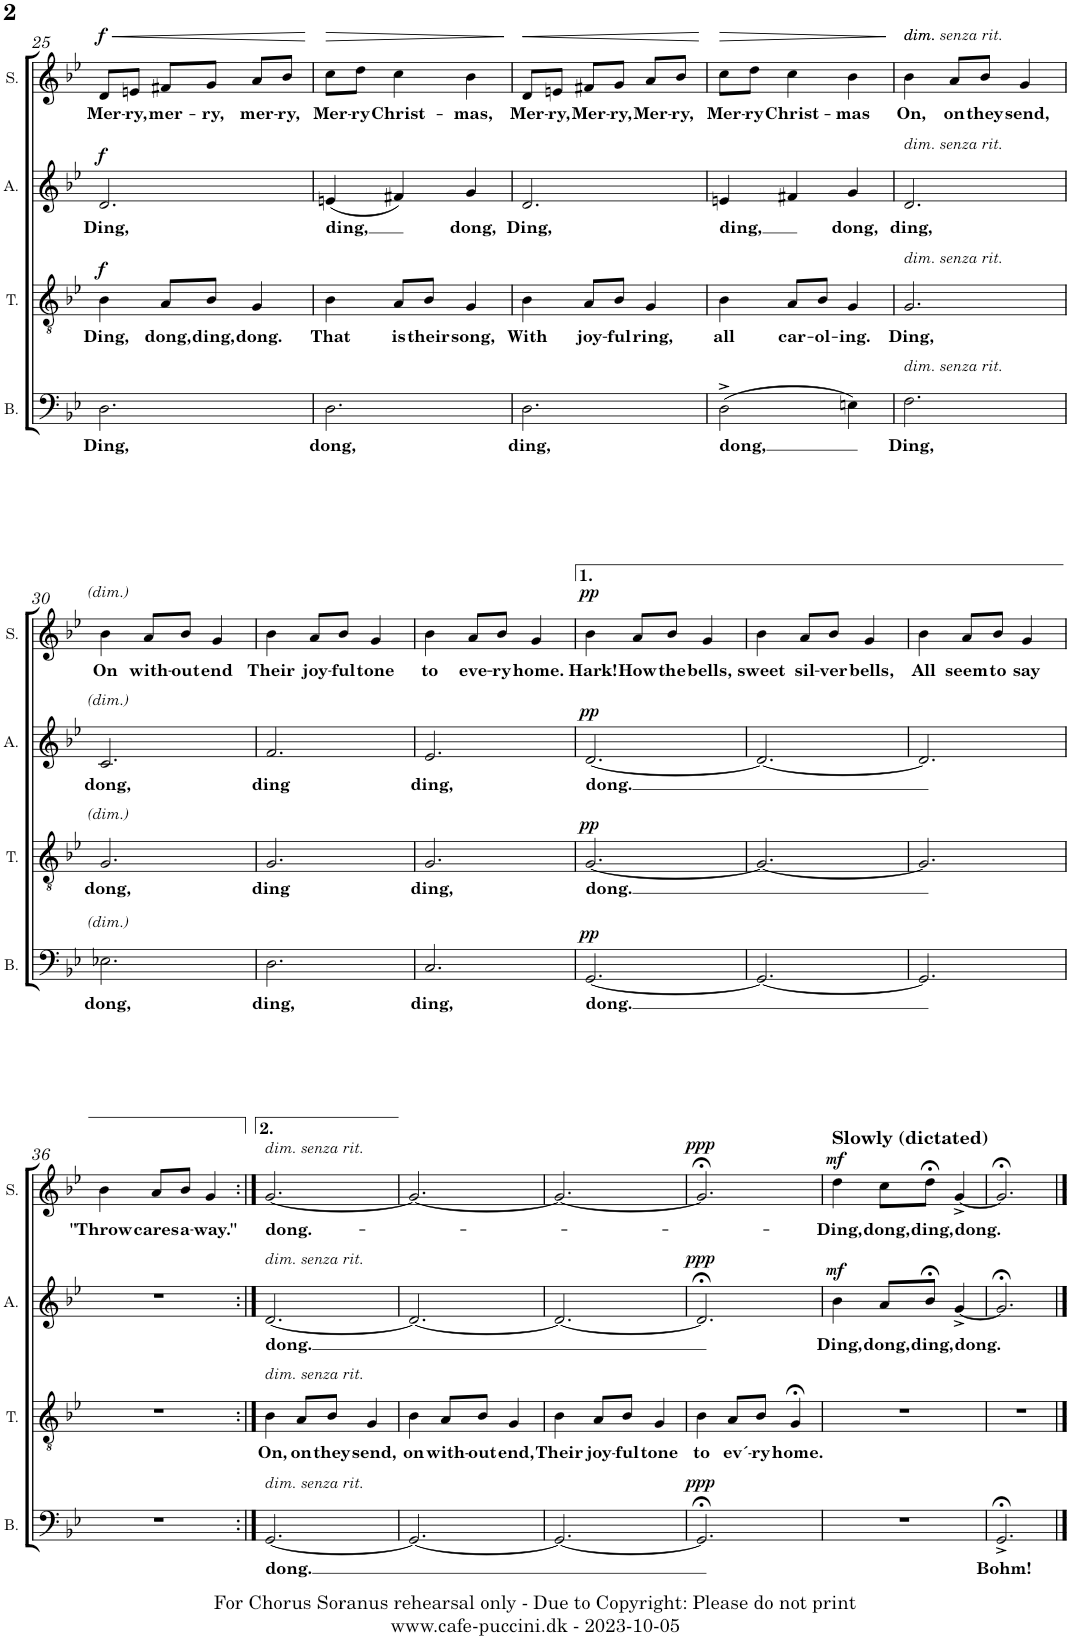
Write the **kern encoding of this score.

**kern	**text	**dynam	**kern	**text	**dynam	**kern	**text	**dynam	**kern	**text	**dynam
*part4	*part4	*part4	*part3	*part3	*part3	*part2	*part2	*part2	*part1	*part1	*part1
*staff4	*staff4	*staff4	*staff3	*staff3	*staff3	*staff2	*staff2	*staff2	*staff1	*staff1	*staff1
*I"Bass	*	*	*I"Tenor	*	*	*I"Alto	*	*	*I"Soprano	*	*
*I'B.	*	*	*I'T.	*	*	*I'A.	*	*	*I'S.	*	*
!!LO:PB:g=z
*clefF4	*	*	*clefGv2	*	*	*clefG2	*	*	*clefG2	*	*
*k[b-e-]	*	*	*k[b-e-]	*	*	*k[b-e-]	*	*	*k[b-e-]	*	*
*M3/4	*	*	*M3/4	*	*	*M3/4	*	*	*M3/4	*	*
=25	=25	=25	=25	=25	=25	=25	=25	=25	=25	=25	=25
!	!LO:LY:b	!	!	!LO:LY:b	!LO:DY:a	!	!LO:LY:b	!LO:DY:a	!	!LO:LY:b	!LO:HP:b
!	!	!	!	!	!	!	!	!	!	!	!LO:DY:n=1:a
2.D\	Ding,	.	4B-\	Ding,	f	2.d/	Ding,	f	8d/L	Mer-	< f
!	!	!	!	!	!	!	!	!	!	!LO:LY:b	!
.	.	.	.	.	.	.	.	.	8en/J	-ry,	.
!	!	!	!	!LO:LY:b	!	!	!	!	!	!LO:LY:b	!
.	.	.	8A/L	dong,	.	.	.	.	8f#X/L	mer-	.
!	!	!	!	!LO:LY:b	!	!	!	!	!	!LO:LY:b	!
.	.	.	8B-/J	ding,	.	.	.	.	8g/J	-ry,	.
!	!	!	!	!LO:LY:b	!	!	!	!	!	!LO:LY:b	!
.	.	.	4G/	dong.	.	.	.	.	8a/L	mer-	.
!	!	!	!	!	!	!	!	!	!	!LO:LY:b	!
.	.	.	.	.	.	.	.	.	8b-/J	-ry,	.
.	.	.	.	.	.	.	.	.	.	.	[
=26	=26	=26	=26	=26	=26	=26	=26	=26	=26	=26	=26
!	!LO:LY:b	!	!	!LO:LY:b	!	!	!LO:LY:b	!	!	!LO:LY:b	!LO:HP:b
2.D\	dong,	.	4B-\	That	.	(4en/	ding,	.	8cc\L	Mer-	>
!	!	!	!	!	!	!	!	!	!	!LO:LY:b	!
.	.	.	.	.	.	.	.	.	8dd\J	-ry	.
!	!	!	!	!LO:LY:b	!	!	!	!	!	!LO:LY:b	!
.	.	.	8A/L	is	.	4f#X/)	.	.	4cc\	Christ-	.
!	!	!	!	!LO:LY:b	!	!	!	!	!	!	!
.	.	.	8B-/J	their	.	.	.	.	.	.	.
!	!	!	!	!LO:LY:b	!	!	!LO:LY:b	!	!	!LO:LY:b	!
.	.	.	4G/	song,	.	4g/	dong,	.	4b-\	-mas,	.
.	.	.	.	.	.	.	.	.	.	.	]
=27	=27	=27	=27	=27	=27	=27	=27	=27	=27	=27	=27
!	!LO:LY:b	!	!	!LO:LY:b	!	!	!LO:LY:b	!	!	!LO:LY:b	!LO:HP:b
2.D\	ding,	.	4B-\	With	.	2.d/	Ding,	.	8d/L	Mer-	<
!	!	!	!	!	!	!	!	!	!	!LO:LY:b	!
.	.	.	.	.	.	.	.	.	8en/J	-ry,	.
!	!	!	!	!LO:LY:b	!	!	!	!	!	!LO:LY:b	!
.	.	.	8A/L	joy-	.	.	.	.	8f#X/L	Mer-	.
!	!	!	!	!LO:LY:b	!	!	!	!	!	!LO:LY:b	!
.	.	.	8B-/J	-ful	.	.	.	.	8g/J	-ry,	.
!	!	!	!	!LO:LY:b	!	!	!	!	!	!LO:LY:b	!
.	.	.	4G/	ring,	.	.	.	.	8a/L	Mer-	.
!	!	!	!	!	!	!	!	!	!	!LO:LY:b	!
.	.	.	.	.	.	.	.	.	8b-/J	-ry,	.
.	.	.	.	.	.	.	.	.	.	.	[
=28	=28	=28	=28	=28	=28	=28	=28	=28	=28	=28	=28
!	!LO:LY:b	!	!	!LO:LY:b	!	!	!LO:LY:b	!	!	!LO:LY:b	!LO:HP:b
(2D^\	dong,	.	4B-\	all	.	4en/	ding,	.	8cc\L	Mer-	>
!	!	!	!	!	!	!	!	!	!	!LO:LY:b	!
.	.	.	.	.	.	.	.	.	8dd\J	-ry	.
!	!	!	!	!LO:LY:b	!	!	!	!	!	!LO:LY:b	!
.	.	.	8A/L	car-	.	4f#X/	.	.	4cc\	Christ-	.
!	!	!	!	!LO:LY:b	!	!	!	!	!	!	!
.	.	.	8B-/J	-ol-	.	.	.	.	.	.	.
!	!	!	!	!LO:LY:b	!	!	!LO:LY:b	!	!	!LO:LY:b	!
4En\)	.	.	4G/	-ing.	.	4g/	dong,	.	4b-\	-mas	.
.	.	.	.	.	.	.	.	.	.	.	]
=29	=29	=29	=29	=29	=29	=29	=29	=29	=29	=29	=29
!	!	!	!	!	!	!	!	!	!LO:TX:a:i:t=dim. senza rit.	!	!
!	!	!	!	!	!	!	!	!	!LO:TX:a:i:t=dim.	!	!
!	!	!	!	!	!	!LO:TX:a:i:t=dim. senza rit.	!	!	!	!	!
!	!	!	!LO:TX:a:i:t=dim. senza rit.	!	!	!	!	!	!	!	!
!LO:TX:a:i:t=dim. senza rit.	!	!	!	!	!	!	!	!	!	!	!
!	!LO:LY:b	!	!	!LO:LY:b	!	!	!LO:LY:b	!	!	!LO:LY:b	!
2.F\	Ding,	.	2.G/	Ding,	.	2.d/	ding,	.	4b-\	On,	.
!	!	!	!	!	!	!	!	!	!	!LO:LY:b	!
.	.	.	.	.	.	.	.	.	8a/L	on	.
!	!	!	!	!	!	!	!	!	!	!LO:LY:b	!
.	.	.	.	.	.	.	.	.	8b-/J	they	.
!	!	!	!	!	!	!	!	!	!	!LO:LY:b	!
.	.	.	.	.	.	.	.	.	4g/	send,	.
!!LO:LB:g=z
=30	=30	=30	=30	=30	=30	=30	=30	=30	=30	=30	=30
!	!LO:LY:b	!	!	!LO:LY:b	!	!	!LO:LY:b	!	!	!LO:LY:b	!
2.E-X\	dong,	.	2.G/	dong,	.	2.c/	dong,	.	4b-\	On	.
!	!	!	!	!	!	!	!	!	!	!LO:LY:b	!
.	.	.	.	.	.	.	.	.	8a/L	with-	.
!	!	!	!	!	!	!	!	!	!	!LO:LY:b	!
.	.	.	.	.	.	.	.	.	8b-/J	-out	.
!	!	!	!	!	!	!	!	!	!	!LO:LY:b	!
.	.	.	.	.	.	.	.	.	4g/	end	.
=31	=31	=31	=31	=31	=31	=31	=31	=31	=31	=31	=31
!	!LO:LY:b	!	!	!LO:LY:b	!	!	!LO:LY:b	!	!	!LO:LY:b	!
2.D\	ding,	.	2.G/	ding	.	2.f/	ding	.	4b-\	Their	.
!	!	!	!	!	!	!	!	!	!	!LO:LY:b	!
.	.	.	.	.	.	.	.	.	8a/L	joy-	.
!	!	!	!	!	!	!	!	!	!	!LO:LY:b	!
.	.	.	.	.	.	.	.	.	8b-/J	-ful	.
!	!	!	!	!	!	!	!	!	!	!LO:LY:b	!
.	.	.	.	.	.	.	.	.	4g/	tone	.
=32	=32	=32	=32	=32	=32	=32	=32	=32	=32	=32	=32
!	!LO:LY:b	!	!	!LO:LY:b	!	!	!LO:LY:b	!	!	!LO:LY:b	!
2.C/	ding,	.	2.G/	ding,	.	2.e-/	ding,	.	4b-\	to	.
!	!	!	!	!	!	!	!	!	!	!LO:LY:b	!
.	.	.	.	.	.	.	.	.	8a/L	eve-	.
!	!	!	!	!	!	!	!	!	!	!LO:LY:b	!
.	.	.	.	.	.	.	.	.	8b-/J	-ry	.
!	!	!	!	!	!	!	!	!	!	!LO:LY:b	!
.	.	.	.	.	.	.	.	.	4g/	home.	.
=33	=33	=33	=33	=33	=33	=33	=33	=33	=33	=33	=33
!	!LO:LY:b	!LO:DY:a	!	!LO:LY:b	!LO:DY:a	!	!LO:LY:b	!LO:DY:a	!	!LO:LY:b	!LO:DY:a
[2.GG/	dong.	pp	[2.G/	dong.	pp	[2.d/	dong.	pp	4b-\	Hark!	pp
!	!	!	!	!	!	!	!	!	!	!LO:LY:b	!
.	.	.	.	.	.	.	.	.	8a/L	How	.
!	!	!	!	!	!	!	!	!	!	!LO:LY:b	!
.	.	.	.	.	.	.	.	.	8b-/J	the	.
!	!	!	!	!	!	!	!	!	!	!LO:LY:b	!
.	.	.	.	.	.	.	.	.	4g/	bells,	.
=34	=34	=34	=34	=34	=34	=34	=34	=34	=34	=34	=34
!	!	!	!	!	!	!	!	!	!	!LO:LY:b	!
2.GG/_	.	.	2.G/_	.	.	2.d/_	.	.	4b-\	sweet	.
!	!	!	!	!	!	!	!	!	!	!LO:LY:b	!
.	.	.	.	.	.	.	.	.	8a/L	sil-	.
!	!	!	!	!	!	!	!	!	!	!LO:LY:b	!
.	.	.	.	.	.	.	.	.	8b-/J	-ver	.
!	!	!	!	!	!	!	!	!	!	!LO:LY:b	!
.	.	.	.	.	.	.	.	.	4g/	bells,	.
=35	=35	=35	=35	=35	=35	=35	=35	=35	=35	=35	=35
!	!	!	!	!	!	!	!	!	!	!LO:LY:b	!
2.GG/]	.	.	2.G/]	.	.	2.d/]	.	.	4b-\	All	.
!	!	!	!	!	!	!	!	!	!	!LO:LY:b	!
.	.	.	.	.	.	.	.	.	8a/L	seem	.
!	!	!	!	!	!	!	!	!	!	!LO:LY:b	!
.	.	.	.	.	.	.	.	.	8b-/J	to	.
!	!	!	!	!	!	!	!	!	!	!LO:LY:b	!
.	.	.	.	.	.	.	.	.	4g/	say	.
!!LO:LB:g=z
=36	=36	=36	=36	=36	=36	=36	=36	=36	=36	=36	=36
!	!	!	!	!	!	!	!	!	!	!LO:LY:b	!
2.r	.	.	2.r	.	.	2.r	.	.	4b-\	"Throw	.
!	!	!	!	!	!	!	!	!	!	!LO:LY:b	!
.	.	.	.	.	.	.	.	.	8a/L	cares	.
!	!	!	!	!	!	!	!	!	!	!LO:LY:b	!
.	.	.	.	.	.	.	.	.	8b-/J	a-	.
!	!	!	!	!	!	!	!	!	!	!LO:LY:b	!
.	.	.	.	.	.	.	.	.	4g/	-way."	.
=37:|!	=37:|!	=37:|!	=37:|!	=37:|!	=37:|!	=37:|!	=37:|!	=37:|!	=37:|!	=37:|!	=37:|!
!	!	!	!	!	!	!	!	!	!LO:TX:a:i:t=dim. senza rit.	!	!
!	!	!	!	!	!	!LO:TX:a:i:t=dim. senza rit.	!	!	!	!	!
!	!	!	!LO:TX:a:i:t=dim. senza rit.	!	!	!	!	!	!	!	!
!LO:TX:a:i:t=dim. senza rit.	!	!	!	!	!	!	!	!	!	!	!
!	!LO:LY:b	!	!	!LO:LY:b	!	!	!LO:LY:b	!	!	!LO:LY:b	!
[2.GG/	dong.	.	4B-\	On,	.	[2.d/	dong.	.	[2.g/	dong.-	.
!	!	!	!	!LO:LY:b	!	!	!	!	!	!	!
.	.	.	8A/L	on	.	.	.	.	.	.	.
!	!	!	!	!LO:LY:b	!	!	!	!	!	!	!
.	.	.	8B-/J	they	.	.	.	.	.	.	.
!	!	!	!	!LO:LY:b	!	!	!	!	!	!	!
.	.	.	4G/	send,	.	.	.	.	.	.	.
=38	=38	=38	=38	=38	=38	=38	=38	=38	=38	=38	=38
!	!	!	!	!LO:LY:b	!	!	!	!	!	!	!
2.GG/_	.	.	4B-\	on	.	2.d/_	.	.	2.g/_	.	.
!	!	!	!	!LO:LY:b	!	!	!	!	!	!	!
.	.	.	8A/L	with-	.	.	.	.	.	.	.
!	!	!	!	!LO:LY:b	!	!	!	!	!	!	!
.	.	.	8B-/J	-out	.	.	.	.	.	.	.
!	!	!	!	!LO:LY:b	!	!	!	!	!	!	!
.	.	.	4G/	end,	.	.	.	.	.	.	.
=39	=39	=39	=39	=39	=39	=39	=39	=39	=39	=39	=39
!	!	!	!	!LO:LY:b	!	!	!	!	!	!	!
2.GG/_	.	.	4B-\	Their	.	2.d/_	.	.	2.g/_	.	.
!	!	!	!	!LO:LY:b	!	!	!	!	!	!	!
.	.	.	8A/L	joy-	.	.	.	.	.	.	.
!	!	!	!	!LO:LY:b	!	!	!	!	!	!	!
.	.	.	8B-/J	-ful	.	.	.	.	.	.	.
!	!	!	!	!LO:LY:b	!	!	!	!	!	!	!
.	.	.	4G/	tone	.	.	.	.	.	.	.
=40	=40	=40	=40	=40	=40	=40	=40	=40	=40	=40	=40
!	!	!LO:DY:a	!	!LO:LY:b	!	!	!	!LO:DY:a	!	!	!LO:DY:a
2.GG;</]	.	ppp	4B-\	to	.	2.d;</]	.	ppp	2.g;</]	.	ppp
!	!	!	!	!LO:LY:b	!	!	!	!	!	!	!
.	.	.	8A/L	ev´-	.	.	.	.	.	.	.
!	!	!	!	!LO:LY:b	!	!	!	!	!	!	!
.	.	.	8B-/J	-ry	.	.	.	.	.	.	.
!	!	!	!	!LO:LY:b	!	!	!	!	!	!	!
.	.	.	4G;</	home.	.	.	.	.	.	.	.
=41	=41	=41	=41	=41	=41	=41	=41	=41	=41	=41	=41
!	!	!	!	!	!	!	!	!	!LO:TX:a:B:t=Slowly (dictated)	!	!
!	!	!	!	!	!	!	!LO:LY:b	!LO:DY:a	!	!LO:LY:b	!LO:DY:a
2.r	.	.	2.r	.	.	4b-\	Ding,	mf	4dd\	-Ding,	mf
!	!	!	!	!	!	!	!LO:LY:b	!	!	!LO:LY:b	!
.	.	.	.	.	.	8a/L	dong,	.	8cc\L	dong,	.
!	!	!	!	!	!	!	!LO:LY:b	!	!	!LO:LY:b	!
.	.	.	.	.	.	8b-;</J	ding,	.	8dd;<\J	ding,	.
!	!	!	!	!	!	!	!LO:LY:b	!	!	!LO:LY:b	!
.	.	.	.	.	.	[4g^/	dong.	.	[4g^/	dong.	.
=42	=42	=42	=42	=42	=42	=42	=42	=42	=42	=42	=42
!	!LO:LY:b	!	!	!	!	!	!	!	!	!	!
2.GG;<^/	Bohm!	.	2.r	.	.	2.g;</]	.	.	2.g;</]	.	.
==	==	==	==	==	==	==	==	==	==	==	==
*-	*-	*-	*-	*-	*-	*-	*-	*-	*-	*-	*-
